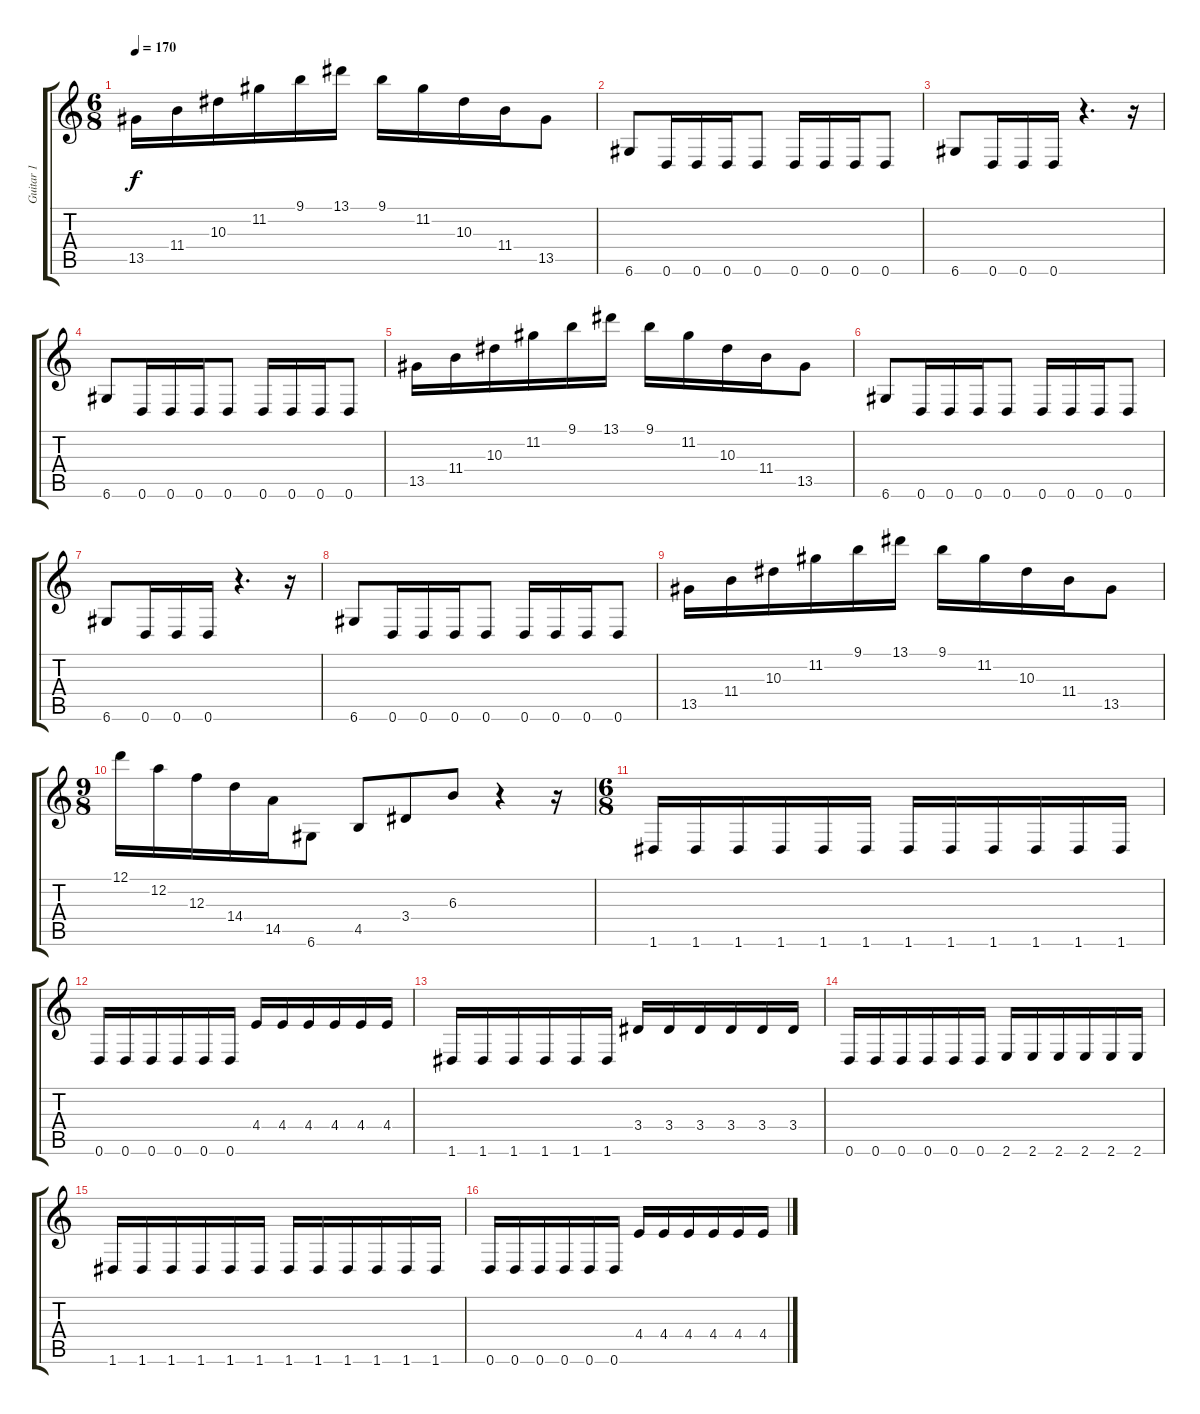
\track ("Guitar 1" "Guitar 1") {instrument distortionguitar}
\staff {score tabs}
\tuning (D4 A3 F3 C3 G2 D2) {hide}
\ts (6 8)
\tempo 170
\clef g2
\ks c
13.5.16{dy f} 11.4.16 10.3.16 11.2.16 9.1.16 13.1.16 9.1.16 11.2.16 10.3.16 11.4.16 13.5.8 |
6.6.8 0.6.16 0.6.16 0.6.16 0.6.8 0.6.16 0.6.16 0.6.16 0.6.8 |
6.6.8 0.6.16 0.6.16 0.6.16 r.4{d} r.16 |
6.6.8 0.6.16 0.6.16 0.6.16 0.6.8 0.6.16 0.6.16 0.6.16 0.6.8 |
13.5.16 11.4.16 10.3.16 11.2.16 9.1.16 13.1.16 9.1.16 11.2.16 10.3.16 11.4.16 13.5.8 |
6.6.8 0.6.16 0.6.16 0.6.16 0.6.8 0.6.16 0.6.16 0.6.16 0.6.8 |
6.6.8 0.6.16 0.6.16 0.6.16 r.4{d} r.16 |
6.6.8 0.6.16 0.6.16 0.6.16 0.6.8 0.6.16 0.6.16 0.6.16 0.6.8 |
13.5.16 11.4.16 10.3.16 11.2.16 9.1.16 13.1.16 9.1.16 11.2.16 10.3.16 11.4.16 13.5.8 |
\ts (9 8)
12.1.16 12.2.16 12.3.16 14.4.16 14.5.16 6.6.8 4.5.8 3.4.8 6.3.8 r.4 r.16 |
\ts (6 8)
1.6.16 1.6.16 1.6.16 1.6.16 1.6.16 1.6.16 1.6.16 1.6.16 1.6.16 1.6.16 1.6.16 1.6.16 |
0.6.16 0.6.16 0.6.16 0.6.16 0.6.16 0.6.16 4.4.16 4.4.16 4.4.16 4.4.16 4.4.16 4.4.16 |
1.6.16 1.6.16 1.6.16 1.6.16 1.6.16 1.6.16 3.4.16 3.4.16 3.4.16 3.4.16 3.4.16 3.4.16 |
0.6.16 0.6.16 0.6.16 0.6.16 0.6.16 0.6.16 2.6.16 2.6.16 2.6.16 2.6.16 2.6.16 2.6.16 |
1.6.16 1.6.16 1.6.16 1.6.16 1.6.16 1.6.16 1.6.16 1.6.16 1.6.16 1.6.16 1.6.16 1.6.16 |
0.6.16 0.6.16 0.6.16 0.6.16 0.6.16 0.6.16 4.4.16 4.4.16 4.4.16 4.4.16 4.4.16 4.4.16
